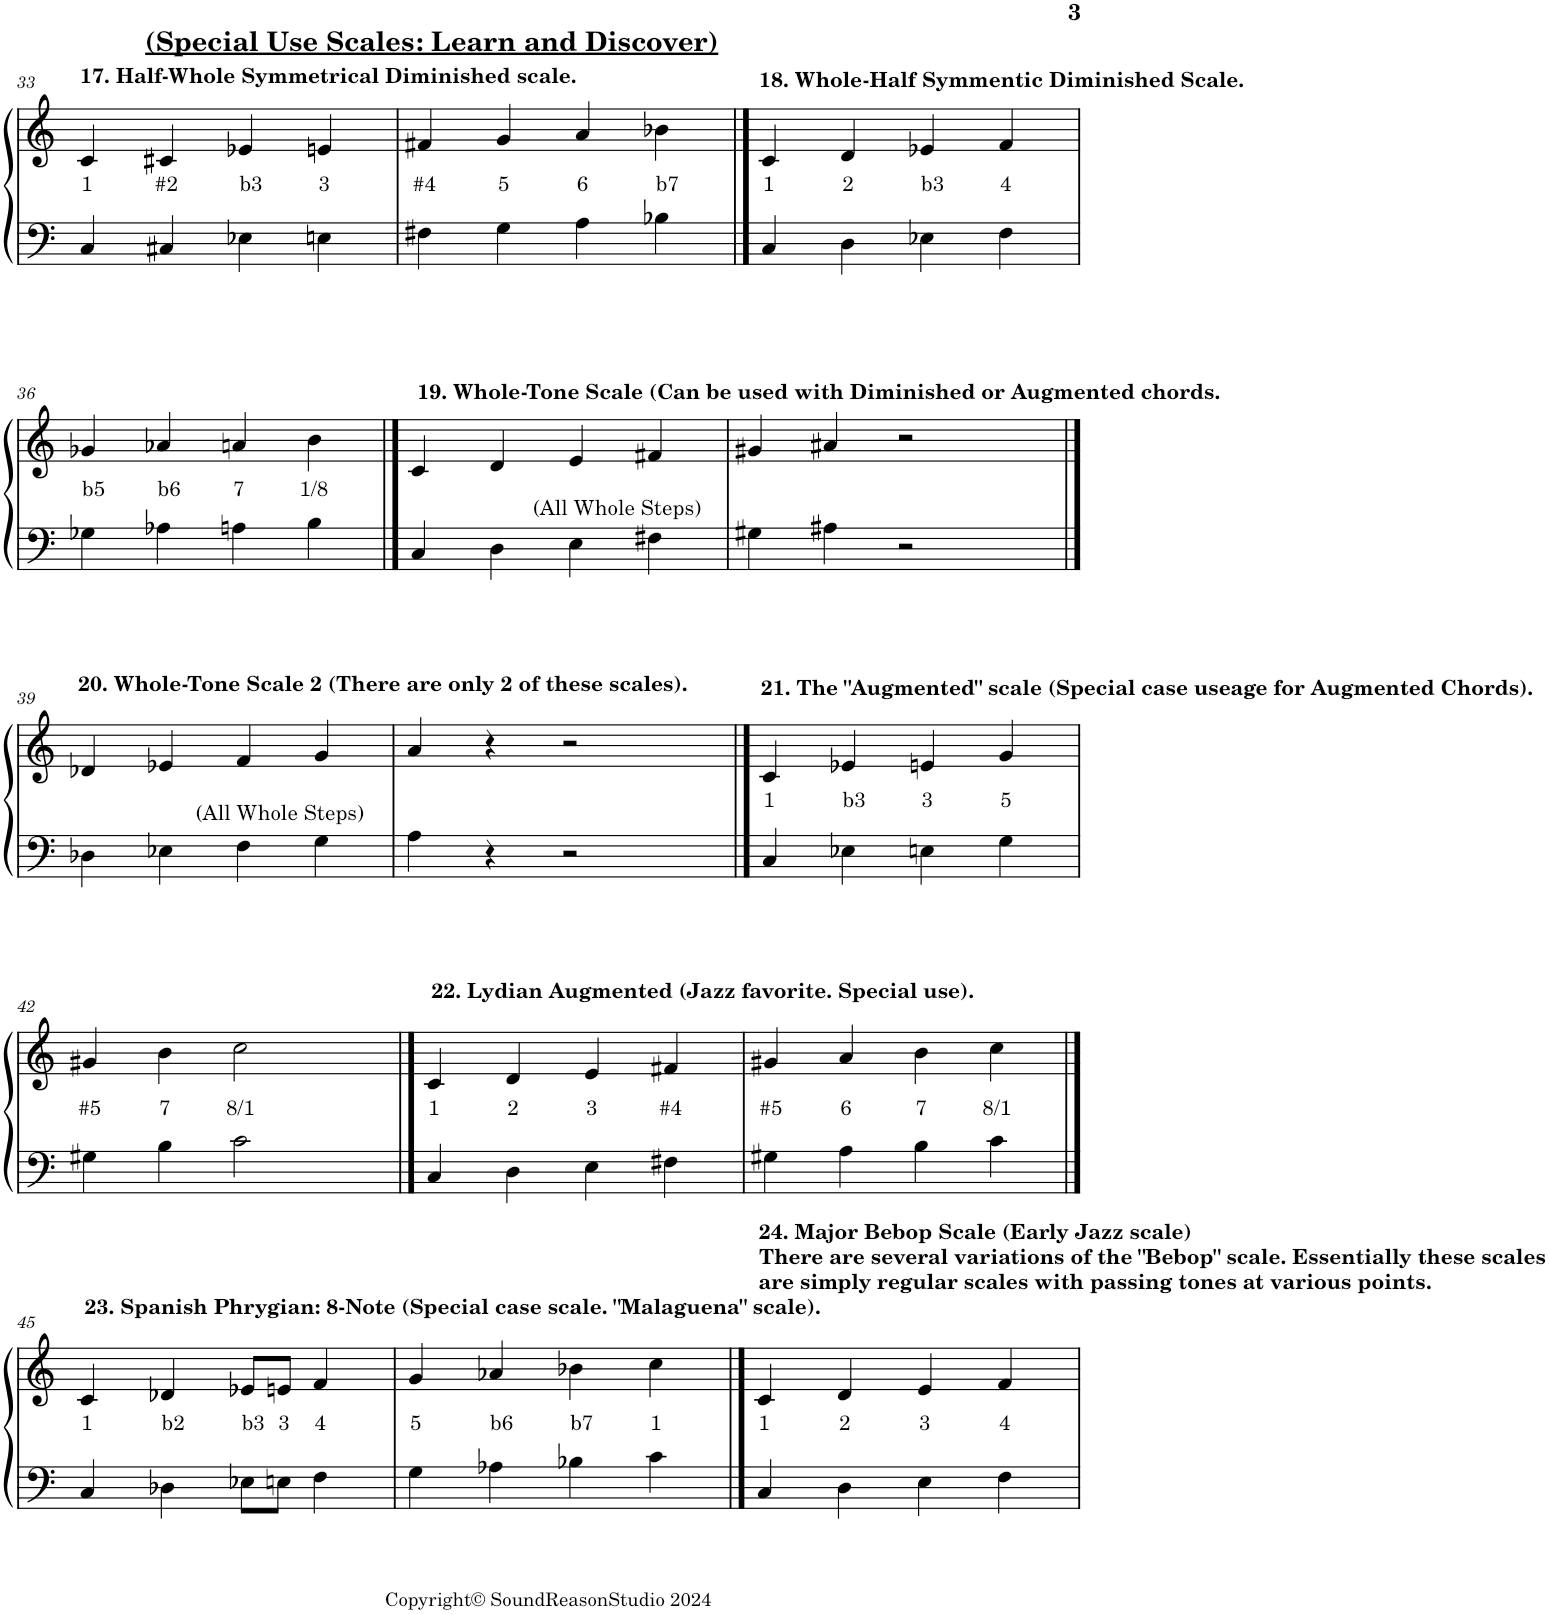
**kern	**kern	**text
*part1	*part1	*part1
*staff2	*staff1	*staff1
*I"Piano	*	*
*I'Pno.	*	*
!!LO:PB:g=z
*clefF4	*clefG2	*
*k[]	*k[]	*
*M4/4	*M4/4	*
=33	=33	=33
!	!LO:TX:a:B:t=17. Half-Whole Symmetrical Diminished scale.	!
!	!	!LO:LY:b
4C/	4c/	1
!	!	!LO:LY:b
4C#X/	4c#X/	#2
!	!	!LO:LY:b
4E-X\	4e-X/	b3
!	!LO:TX:a:B:t=(Special Use Scales&colon; Learn and Discover)	!
!	!	!LO:LY:b
4En\	4en/	3
=34	=34	=34
!	!	!LO:LY:b
4F#X\	4f#X/	#4
!	!	!LO:LY:b
4G\	4g/	5
!	!	!LO:LY:b
4A\	4a/	6
!	!	!LO:LY:b
4B-X\	4b-X\	b7
==35	==35	==35
!	!LO:TX:a:B:t=18. Whole-Half Symmentic Diminished Scale.	!
!	!	!LO:LY:b
4C/	4c/	1
!	!	!LO:LY:b
4D\	4d/	2
!	!	!LO:LY:b
4E-X\	4e-X/	b3
!	!	!LO:LY:b
4F\	4f/	4
!!LO:LB:g=z
=36	=36	=36
!	!	!LO:LY:b
4G-X\	4g-X/	b5
!	!	!LO:LY:b
4A-X\	4a-X/	b6
!	!	!LO:LY:b
4An\	4an/	7
!	!	!LO:LY:b
4B\	4b\	1/8
==37	==37	==37
!	!LO:TX:a:B:t=19. Whole-Tone Scale (Can be used with Diminished or Augmented chords.	!
!LO:TX:a:t=(All Whole Steps)	!	!
4C/	4c/	.
4D\	4d/	.
4E\	4e/	.
4F#X\	4f#X/	.
=38	=38	=38
4G#X\	4g#X/	.
4A#X\	4a#X/	.
2r	2r	.
!!LO:LB:g=z
==39	==39	==39
!	!LO:TX:a:B:t=20. Whole-Tone Scale 2 (There are only 2 of these scales).	!
!LO:TX:a:t=(All Whole Steps)	!	!
4D-X\	4d-X/	.
4E-X\	4e-X/	.
4F\	4f/	.
4G\	4g/	.
=40	=40	=40
4A\	4a/	.
4r	4r	.
2r	2r	.
==41	==41	==41
!	!LO:TX:a:B:t=21. The "Augmented" scale (Special case useage for Augmented Chords).	!
!	!	!LO:LY:b
4C/	4c/	1
!	!	!LO:LY:b
4E-X\	4e-X/	b3
!	!	!LO:LY:b
4En\	4en/	3
!	!	!LO:LY:b
4G\	4g/	5
!!LO:LB:g=z
=42	=42	=42
!	!	!LO:LY:b
4G#X\	4g#X/	#5
!	!	!LO:LY:b
4B\	4b\	7
!	!	!LO:LY:b
2c\	2cc\	8/1
==43	==43	==43
!	!LO:TX:a:B:t=22. Lydian Augmented (Jazz favorite. Special use).	!
!	!	!LO:LY:b
4C/	4c/	1
!	!	!LO:LY:b
4D\	4d/	2
!	!	!LO:LY:b
4E\	4e/	3
!	!	!LO:LY:b
4F#X\	4f#X/	#4
=44	=44	=44
!	!	!LO:LY:b
4G#X\	4g#X/	#5
!	!	!LO:LY:b
4A\	4a/	6
!	!	!LO:LY:b
4B\	4b\	7
!	!	!LO:LY:b
4c\	4cc\	8/1
!!LO:LB:g=z
==45	==45	==45
!	!LO:TX:a:B:t=23. Spanish Phrygian&colon; 8-Note (Special case scale. "Malaguena" scale).	!
!	!	!LO:LY:b
4C/	4c/	1
!	!	!LO:LY:b
4D-X\	4d-X/	b2
!	!	!LO:LY:b
8E-X\L	8e-X/L	b3
!	!	!LO:LY:b
8En\J	8en/J	3
!	!	!LO:LY:b
4F\	4f/	4
=46	=46	=46
!	!	!LO:LY:b
4G\	4g/	5
!	!	!LO:LY:b
4A-X\	4a-X/	b6
!	!	!LO:LY:b
4B-X\	4b-X\	b7
!	!	!LO:LY:b
4c\	4cc\	1
==47	==47	==47
!	!LO:TX:a:B:t=24. Major Bebop Scale (Early Jazz scale)	!
!	!LO:TX:a:t=There are several variations of the "Bebop" scale. Essentially these scales	!
!	!LO:TX:a:t=are simply regular scales with passing tones at various points.	!
!	!	!LO:LY:b
4C/	4c/	1
!	!	!LO:LY:b
4D\	4d/	2
!	!	!LO:LY:b
4E\	4e/	3
!	!	!LO:LY:b
4F\	4f/	4
=	=	=
*-	*-	*-
